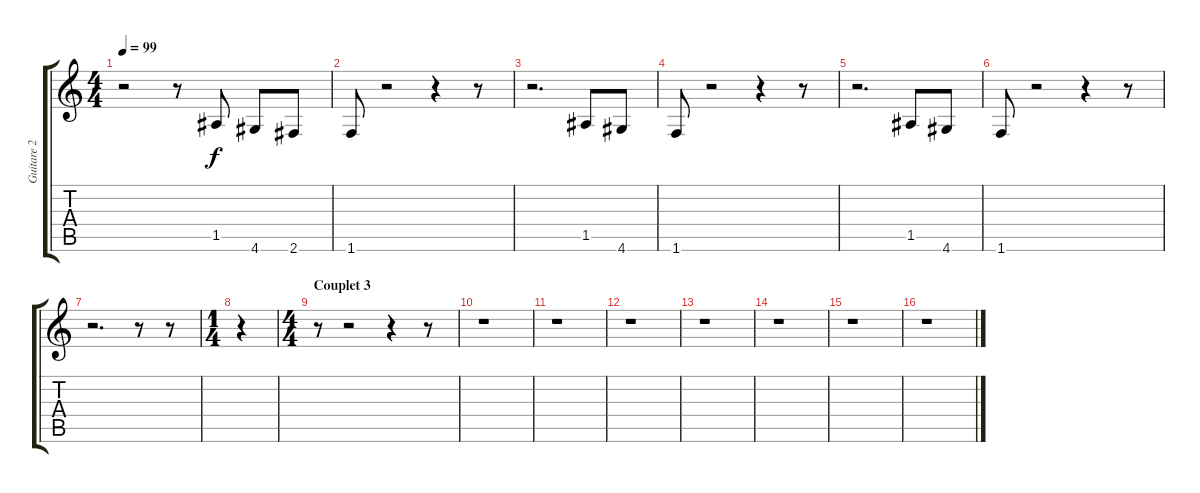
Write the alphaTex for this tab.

\track ("Guitare 2" "Guitare 2") {instrument distortionguitar}
\staff {score tabs}
\tuning (E4 B3 G3 D3 A2 E2) {hide}
\ts (4 4)
\tempo 99
\clef g2
\ks c
r.2{dy f} r.8 1.5.8 4.6.8 2.6.8 |
1.6.8 r.2 r.4 r.8 |
r.2{d} 1.5.8 4.6.8 |
1.6.8 r.2 r.4 r.8 |
r.2{d} 1.5.8 4.6.8 |
1.6.8 r.2 r.4 r.8 |
r.2{d} r.8 r.8 |
\ts (1 4)
r.4 |
\ts (4 4)
\section ("" "Couplet 3")
r.8 r.2 r.4 r.8 |
r.1 |
r.1 |
r.1 |
r.1 |
r.1 |
r.1 |
r.1
